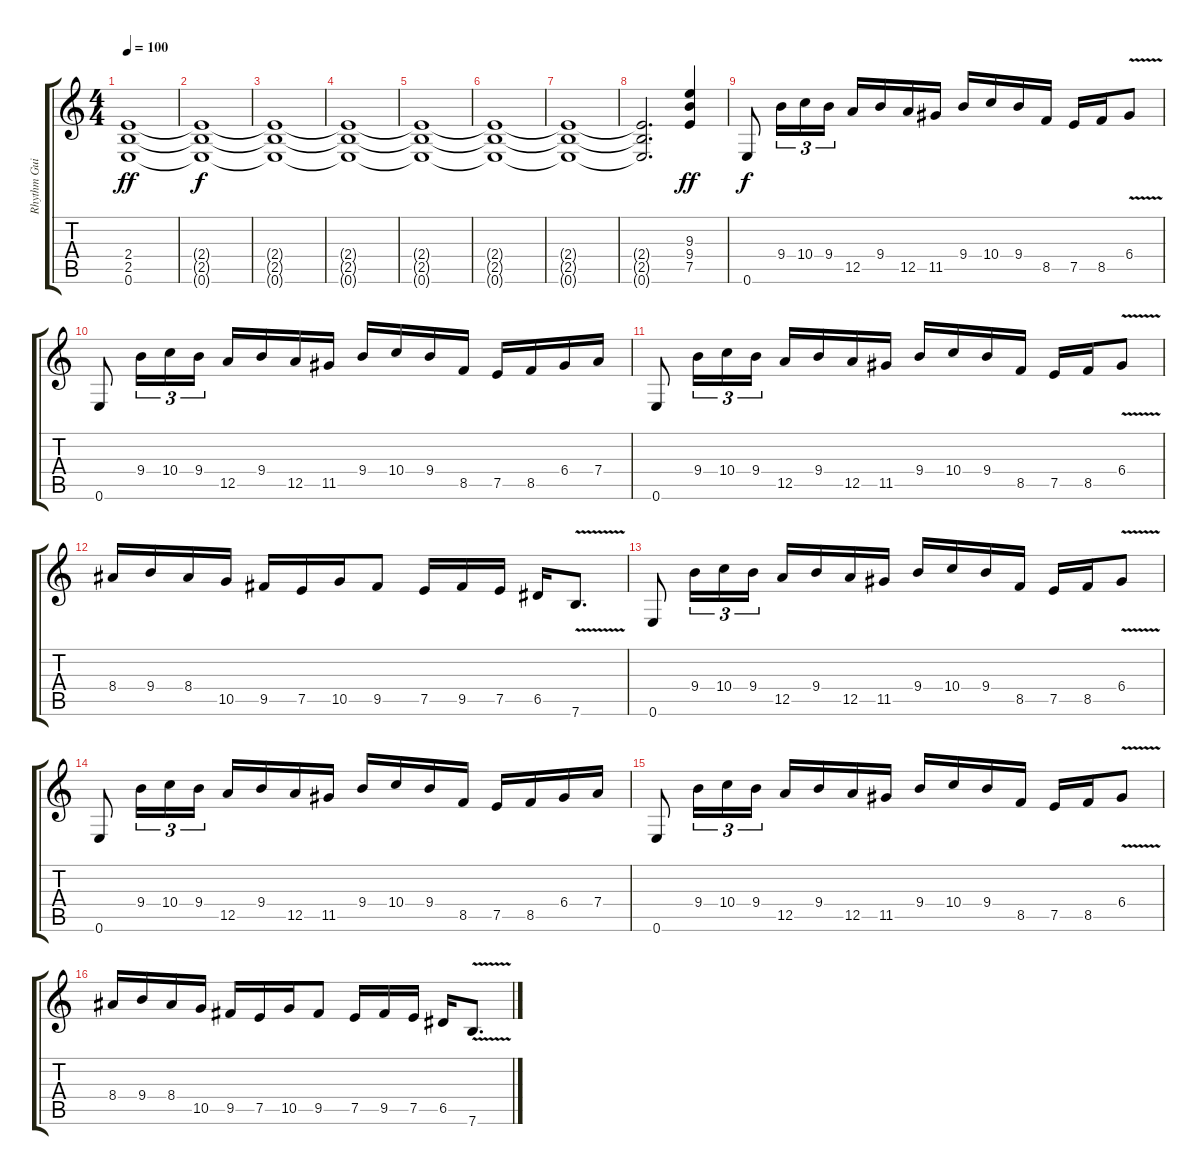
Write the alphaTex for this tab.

\track ("Rhythm Guitar I" "Rhythm Gui") {instrument distortionguitar}
\staff {score tabs}
\tuning (E4 B3 G3 D3 A2 E2) {hide}
\ts (4 4)
\tempo 100
\clef g2
\ks c
(2.4 2.5 0.6).1{dy ff instrument distortionguitar} |
(2.4{t} 2.5{t} 0.6{t}).1{dy f} |
(2.4{t} 2.5{t} 0.6{t}).1 |
(2.4{t} 2.5{t} 0.6{t}).1 |
(2.4{t} 2.5{t} 0.6{t}).1 |
(2.4{t} 2.5{t} 0.6{t}).1 |
(2.4{t} 2.5{t} 0.6{t}).1 |
(2.4{t} 2.5{t} 0.6{t}).2{d} (9.3 9.4 7.5).4{dy ff} |
0.6.8{dy f} 9.4.16{tu (3 2)} 10.4.16{tu (3 2)} 9.4.16{tu (3 2)} 12.5.16 9.4.16 12.5.16 11.5.16 9.4.16 10.4.16 9.4.16 8.5.16 7.5.16 8.5.16 6.4{v}.8 |
0.6.8 9.4.16{tu (3 2)} 10.4.16{tu (3 2)} 9.4.16{tu (3 2)} 12.5.16 9.4.16 12.5.16 11.5.16 9.4.16 10.4.16 9.4.16 8.5.16 7.5.16 8.5.16 6.4.16 7.4.16 |
0.6.8 9.4.16{tu (3 2)} 10.4.16{tu (3 2)} 9.4.16{tu (3 2)} 12.5.16 9.4.16 12.5.16 11.5.16 9.4.16 10.4.16 9.4.16 8.5.16 7.5.16 8.5.16 6.4{v}.8 |
8.4.16 9.4.16 8.4.16 10.5.16 9.5.16 7.5.16 10.5.16 9.5.8 7.5.16 9.5.16 7.5.16 6.5.16 7.6{v}.8{d} |
0.6.8 9.4.16{tu (3 2)} 10.4.16{tu (3 2)} 9.4.16{tu (3 2)} 12.5.16 9.4.16 12.5.16 11.5.16 9.4.16 10.4.16 9.4.16 8.5.16 7.5.16 8.5.16 6.4{v}.8 |
0.6.8 9.4.16{tu (3 2)} 10.4.16{tu (3 2)} 9.4.16{tu (3 2)} 12.5.16 9.4.16 12.5.16 11.5.16 9.4.16 10.4.16 9.4.16 8.5.16 7.5.16 8.5.16 6.4.16 7.4.16 |
0.6.8 9.4.16{tu (3 2)} 10.4.16{tu (3 2)} 9.4.16{tu (3 2)} 12.5.16 9.4.16 12.5.16 11.5.16 9.4.16 10.4.16 9.4.16 8.5.16 7.5.16 8.5.16 6.4{v}.8 |
8.4.16 9.4.16 8.4.16 10.5.16 9.5.16 7.5.16 10.5.16 9.5.8 7.5.16 9.5.16 7.5.16 6.5.16 7.6{v}.8{d}
